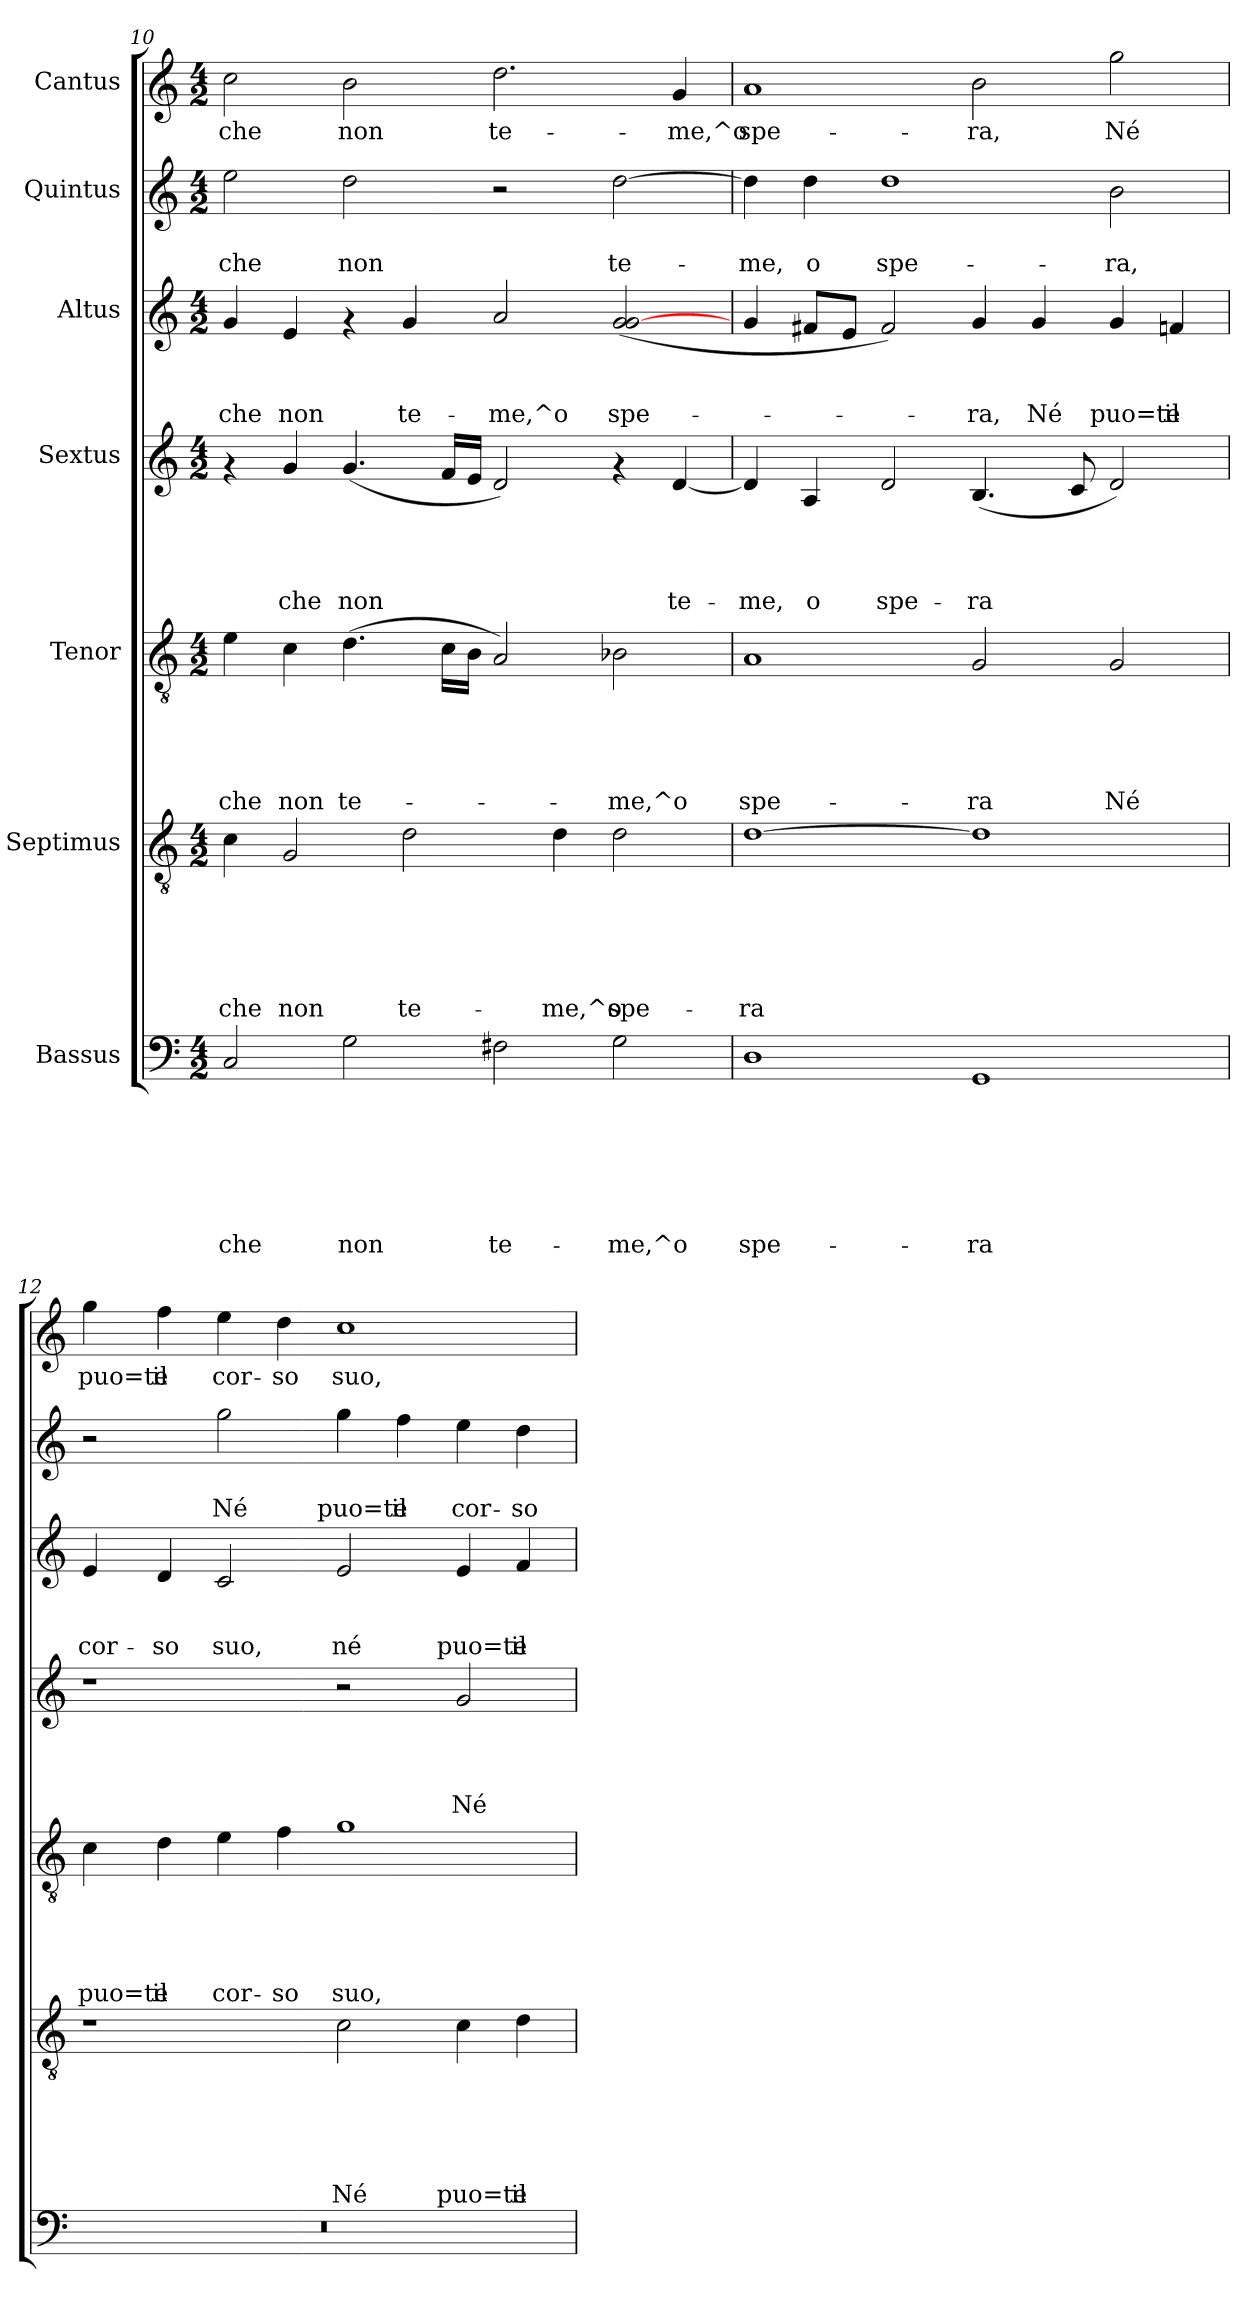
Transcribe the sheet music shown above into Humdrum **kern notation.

**kern	**text	**text	**text	**text	**text	**text	**text	**kern	**text	**text	**text	**text	**text	**text	**kern	**text	**text	**text	**text	**text	**kern	**text	**text	**text	**text	**kern	**text	**text	**text	**kern	**text	**text	**kern	**text
*part7	*part7	*part7	*part7	*part7	*part7	*part7	*part7	*part6	*part6	*part6	*part6	*part6	*part6	*part6	*part5	*part5	*part5	*part5	*part5	*part5	*part4	*part4	*part4	*part4	*part4	*part3	*part3	*part3	*part3	*part2	*part2	*part2	*part1	*part1
*staff7	*staff7	*staff7	*staff7	*staff7	*staff7	*staff7	*staff7	*staff6	*staff6	*staff6	*staff6	*staff6	*staff6	*staff6	*staff5	*staff5	*staff5	*staff5	*staff5	*staff5	*staff4	*staff4	*staff4	*staff4	*staff4	*staff3	*staff3	*staff3	*staff3	*staff2	*staff2	*staff2	*staff1	*staff1
*I"Bassus	*	*	*	*	*	*	*	*I"Septimus	*	*	*	*	*	*	*I"Tenor	*	*	*	*	*	*I"Sextus	*	*	*	*	*I"Altus	*	*	*	*I"Quintus	*	*	*I"Cantus	*
*clefF4	*	*	*	*	*	*	*	*clefGv2	*	*	*	*	*	*	*clefGv2	*	*	*	*	*	*clefG2	*	*	*	*	*clefG2	*	*	*	*clefG2	*	*	*clefG2	*
*k[]	*	*	*	*	*	*	*	*k[]	*	*	*	*	*	*	*k[]	*	*	*	*	*	*k[]	*	*	*	*	*k[]	*	*	*	*k[]	*	*	*k[]	*
*C:	*	*	*	*	*	*	*	*C:	*	*	*	*	*	*	*C:	*	*	*	*	*	*C:	*	*	*	*	*C:	*	*	*	*C:	*	*	*C:	*
*M4/2	*	*	*	*	*	*	*	*M4/2	*	*	*	*	*	*	*M4/2	*	*	*	*	*	*M4/2	*	*	*	*	*M4/2	*	*	*	*M4/2	*	*	*M4/2	*
=10	=10	=10	=10	=10	=10	=10	=10	=10	=10	=10	=10	=10	=10	=10	=10	=10	=10	=10	=10	=10	=10	=10	=10	=10	=10	=10	=10	=10	=10	=10	=10	=10	=10	=10
!	!	!	!	!	!	!	!LO:LY:b	!	!	!	!	!	!	!LO:LY:b	!	!	!	!	!	!LO:LY:b	!	!	!	!	!	!	!	!	!LO:LY:b	!	!	!LO:LY:b	!	!LO:LY:b
2C/	.	.	.	.	.	.	che	4c\	.	.	.	.	.	che	4e\	.	.	.	.	che	4rf	.	.	.	.	4g/	.	.	che	2ee\	.	che	2cc\	che
!	!	!	!	!	!	!	!	!	!	!	!	!	!	!LO:LY:b	!	!	!	!	!	!LO:LY:b	!	!	!	!	!LO:LY:b	!	!	!	!LO:LY:b	!	!	!	!	!
.	.	.	.	.	.	.	.	2G/	.	.	.	.	.	non	4c\	.	.	.	.	non	4g/	.	.	.	che	4e/	.	.	non	.	.	.	.	.
!	!	!	!	!	!	!	!LO:LY:b	!	!	!	!	!	!	!	!	!	!	!	!	!LO:LY:b	!	!	!	!	!LO:LY:b	!	!	!	!	!	!	!LO:LY:b	!	!LO:LY:b
2G\	.	.	.	.	.	.	non	.	.	.	.	.	.	.	(>4.d\	.	.	.	.	te-	(<4.g/	.	.	.	non	4rf	.	.	.	2dd\	.	non	2b\	non
!	!	!	!	!	!	!	!	!	!	!	!	!	!	!LO:LY:b	!	!	!	!	!	!	!	!	!	!	!	!	!	!	!LO:LY:b	!	!	!	!	!
.	.	.	.	.	.	.	.	2d\	.	.	.	.	.	te-	.	.	.	.	.	.	.	.	.	.	.	4g/	.	.	te-	.	.	.	.	.
.	.	.	.	.	.	.	.	.	.	.	.	.	.	.	16c\LL	.	.	.	.	.	16f/LL	.	.	.	.	.	.	.	.	.	.	.	.	.
.	.	.	.	.	.	.	.	.	.	.	.	.	.	.	16B\JJ	.	.	.	.	.	16e/JJ	.	.	.	.	.	.	.	.	.	.	.	.	.
!	!	!	!	!	!	!	!LO:LY:b	!	!	!	!	!	!	!	!	!	!	!	!	!	!	!	!	!	!	!	!	!	!LO:LY:b	!	!	!	!	!LO:LY:b
2F#X\	.	.	.	.	.	.	te-	.	.	.	.	.	.	.	2A/)	.	.	.	.	.	2d/)	.	.	.	.	2a/	.	.	-me,^o	2r	.	.	2.dd\	te-
!	!	!	!	!	!	!	!	!	!	!	!	!	!	!LO:LY:b	!	!	!	!	!	!	!	!	!	!	!	!	!	!	!	!	!	!	!	!
.	.	.	.	.	.	.	.	4d\	.	.	.	.	.	-me,^o	.	.	.	.	.	.	.	.	.	.	.	.	.	.	.	.	.	.	.	.
!	!	!	!	!	!	!	!LO:LY:b	!	!	!	!	!	!	!LO:LY:b	!	!	!	!	!	!LO:LY:b	!	!	!	!	!	!	!	!	!LO:LY:b	!	!	!LO:LY:b	!	!
2G\	.	.	.	.	.	.	-me,^o	2d\	.	.	.	.	.	spe-	2B-X\	.	.	.	.	-me,^o	4rf	.	.	.	.	(<2g/ [<2g/	.	.	spe-	[<2dd\	.	te-	.	.
!	!	!	!	!	!	!	!	!	!	!	!	!	!	!	!	!	!	!	!	!	!	!	!	!	!LO:LY:b	!	!	!	!	!	!	!	!	!LO:LY:b
.	.	.	.	.	.	.	.	.	.	.	.	.	.	.	.	.	.	.	.	.	[<4d/	.	.	.	te-	.	.	.	.	.	.	.	4g/	-me,^o
!!LO:PB:g=z
=11	=11	=11	=11	=11	=11	=11	=11	=11	=11	=11	=11	=11	=11	=11	=11	=11	=11	=11	=11	=11	=11	=11	=11	=11	=11	=11	=11	=11	=11	=11	=11	=11	=11	=11
!	!	!	!	!	!	!	!LO:LY:b	!	!	!	!	!	!	!LO:LY:b	!	!	!	!	!	!LO:LY:b	!	!	!	!	!LO:LY:b	!	!	!	!	!	!	!LO:LY:b	!	!LO:LY:b
1D	.	.	.	.	.	.	spe-	[>1d	.	.	.	.	.	-ra	1A	.	.	.	.	spe-	4d/]	.	.	.	-me,	4g/	.	.	.	4dd\]	.	-me,	1a	spe-
!	!	!	!	!	!	!	!	!	!	!	!	!	!	!	!	!	!	!	!	!	!	!	!	!	!LO:LY:b	!	!	!	!	!	!	!LO:LY:b	!	!
.	.	.	.	.	.	.	.	.	.	.	.	.	.	.	.	.	.	.	.	.	4A/	.	.	.	o	8f#X/L	.	.	.	4dd\	.	o	.	.
.	.	.	.	.	.	.	.	.	.	.	.	.	.	.	.	.	.	.	.	.	.	.	.	.	.	8e/J	.	.	.	.	.	.	.	.
!	!	!	!	!	!	!	!	!	!	!	!	!	!	!	!	!	!	!	!	!	!	!	!	!	!LO:LY:b	!	!	!	!	!	!	!LO:LY:b	!	!
.	.	.	.	.	.	.	.	.	.	.	.	.	.	.	.	.	.	.	.	.	2d/	.	.	.	spe-	2f#/)	.	.	.	1dd	.	spe-	.	.
!	!	!	!	!	!	!	!LO:LY:b	!	!	!	!	!	!	!	!	!	!	!	!	!LO:LY:b	!	!	!	!	!LO:LY:b	!	!	!	!LO:LY:b	!	!	!	!	!LO:LY:b
1GG	.	.	.	.	.	.	-ra	1d]	.	.	.	.	.	.	2G/	.	.	.	.	-ra	(<4.B/	.	.	.	-ra	4g/	.	.	-ra,	.	.	.	2b\	-ra,
!	!	!	!	!	!	!	!	!	!	!	!	!	!	!	!	!	!	!	!	!	!	!	!	!	!	!	!	!	!LO:LY:b	!	!	!	!	!
.	.	.	.	.	.	.	.	.	.	.	.	.	.	.	.	.	.	.	.	.	.	.	.	.	.	4g/	.	.	Né	.	.	.	.	.
.	.	.	.	.	.	.	.	.	.	.	.	.	.	.	.	.	.	.	.	.	8c/	.	.	.	.	.	.	.	.	.	.	.	.	.
!	!	!	!	!	!	!	!	!	!	!	!	!	!	!	!	!	!	!	!	!LO:LY:b	!	!	!	!	!	!	!	!	!LO:LY:b	!	!	!LO:LY:b	!	!LO:LY:b
.	.	.	.	.	.	.	.	.	.	.	.	.	.	.	2G/	.	.	.	.	Né	2d/)	.	.	.	.	4g/	.	.	puo=te	2b\	.	-ra,	2gg\	Né
!	!	!	!	!	!	!	!	!	!	!	!	!	!	!	!	!	!	!	!	!	!	!	!	!	!	!	!	!	!LO:LY:b	!	!	!	!	!
.	.	.	.	.	.	.	.	.	.	.	.	.	.	.	.	.	.	.	.	.	.	.	.	.	.	4fn/	.	.	il	.	.	.	.	.
=12	=12	=12	=12	=12	=12	=12	=12	=12	=12	=12	=12	=12	=12	=12	=12	=12	=12	=12	=12	=12	=12	=12	=12	=12	=12	=12	=12	=12	=12	=12	=12	=12	=12	=12
!	!	!	!	!	!	!	!	!	!	!	!	!	!	!	!	!	!	!	!	!LO:LY:b	!	!	!	!	!	!	!	!	!LO:LY:b	!	!	!	!	!LO:LY:b
0r	.	.	.	.	.	.	.	1r	.	.	.	.	.	.	4c\	.	.	.	.	puo=te	1r	.	.	.	.	4e/	.	.	cor-	2r	.	.	4gg\	puo=te
!	!	!	!	!	!	!	!	!	!	!	!	!	!	!	!	!	!	!	!	!LO:LY:b	!	!	!	!	!	!	!	!	!LO:LY:b	!	!	!	!	!LO:LY:b
.	.	.	.	.	.	.	.	.	.	.	.	.	.	.	4d\	.	.	.	.	il	.	.	.	.	.	4d/	.	.	-so	.	.	.	4ff\	il
!	!	!	!	!	!	!	!	!	!	!	!	!	!	!	!	!	!	!	!	!LO:LY:b	!	!	!	!	!	!	!	!	!LO:LY:b	!	!	!LO:LY:b	!	!LO:LY:b
.	.	.	.	.	.	.	.	.	.	.	.	.	.	.	4e\	.	.	.	.	cor-	.	.	.	.	.	2c/	.	.	suo,	2gg\	.	Né	4ee\	cor-
!	!	!	!	!	!	!	!	!	!	!	!	!	!	!	!	!	!	!	!	!LO:LY:b	!	!	!	!	!	!	!	!	!	!	!	!	!	!LO:LY:b
.	.	.	.	.	.	.	.	.	.	.	.	.	.	.	4f\	.	.	.	.	-so	.	.	.	.	.	.	.	.	.	.	.	.	4dd\	-so
!	!	!	!	!	!	!	!	!	!	!	!	!	!	!LO:LY:b	!	!	!	!	!	!LO:LY:b	!	!	!	!	!	!	!	!	!LO:LY:b	!	!	!LO:LY:b	!	!LO:LY:b
.	.	.	.	.	.	.	.	2c\	.	.	.	.	.	Né	1g	.	.	.	.	suo,	2r	.	.	.	.	2e/	.	.	né	4gg\	.	puo=te	1cc	suo,
!	!	!	!	!	!	!	!	!	!	!	!	!	!	!	!	!	!	!	!	!	!	!	!	!	!	!	!	!	!	!	!	!LO:LY:b	!	!
.	.	.	.	.	.	.	.	.	.	.	.	.	.	.	.	.	.	.	.	.	.	.	.	.	.	.	.	.	.	4ff\	.	il	.	.
!	!	!	!	!	!	!	!	!	!	!	!	!	!	!LO:LY:b	!	!	!	!	!	!	!	!	!	!	!LO:LY:b	!	!	!	!LO:LY:b	!	!	!LO:LY:b	!	!
.	.	.	.	.	.	.	.	4c\	.	.	.	.	.	puo=te	.	.	.	.	.	.	2g/	.	.	.	Né	4e/	.	.	puo=te	4ee\	.	cor-	.	.
!	!	!	!	!	!	!	!	!	!	!	!	!	!	!LO:LY:b	!	!	!	!	!	!	!	!	!	!	!	!	!	!	!LO:LY:b	!	!	!LO:LY:b	!	!
.	.	.	.	.	.	.	.	4d\	.	.	.	.	.	il	.	.	.	.	.	.	.	.	.	.	.	4f/	.	.	il	4dd\	.	-so	.	.
=	=	=	=	=	=	=	=	=	=	=	=	=	=	=	=	=	=	=	=	=	=	=	=	=	=	=	=	=	=	=	=	=	=	=
*-	*-	*-	*-	*-	*-	*-	*-	*-	*-	*-	*-	*-	*-	*-	*-	*-	*-	*-	*-	*-	*-	*-	*-	*-	*-	*-	*-	*-	*-	*-	*-	*-	*-	*-
